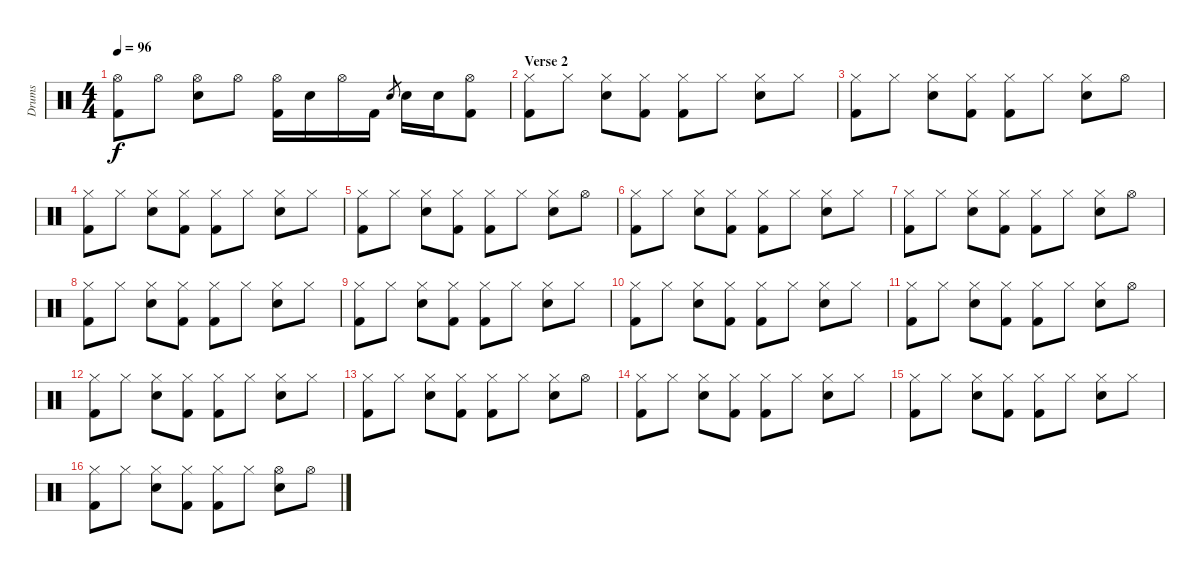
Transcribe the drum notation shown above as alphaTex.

\track ("Drums" "Drums") {instrument percussion}
\staff {score}
\articulation defaults
\ts (4 4)
\tempo 96
\clef neutral
\ks c
("Hi-Hat (open)" "Kick (hit) 2").8{dy f} "Hi-Hat (open)".8 ("Hi-Hat (open)" "Electric Snare (hit)").8 "Hi-Hat (open)".8 ("Hi-Hat (open)" "Kick (hit) 2").16 "Electric Snare (hit)".16 "Hi-Hat (open)".16 "Kick (hit) 2".16 "Electric Snare (hit)".8{gr} "Electric Snare (hit)".16 "Electric Snare (hit)".16 ("Hi-Hat (open)" "Kick (hit) 2").8 |
\section ("" "Verse 2")
("Hi-Hat (closed)" "Kick (hit) 2").8 "Hi-Hat (closed)".8 ("Hi-Hat (closed)" "Electric Snare (hit)").8 ("Hi-Hat (closed)" "Kick (hit) 2").8 ("Hi-Hat (closed)" "Kick (hit) 2").8 "Hi-Hat (closed)".8 ("Hi-Hat (closed)" "Electric Snare (hit)").8 "Hi-Hat (closed)".8 |
("Hi-Hat (closed)" "Kick (hit) 2").8 "Hi-Hat (closed)".8 ("Hi-Hat (closed)" "Electric Snare (hit)").8 ("Hi-Hat (closed)" "Kick (hit) 2").8 ("Hi-Hat (closed)" "Kick (hit) 2").8 "Hi-Hat (closed)".8 ("Hi-Hat (closed)" "Electric Snare (hit)").8 "Hi-Hat (open)".8 |
("Hi-Hat (closed)" "Kick (hit) 2").8 "Hi-Hat (closed)".8 ("Hi-Hat (closed)" "Electric Snare (hit)").8 ("Hi-Hat (closed)" "Kick (hit) 2").8 ("Hi-Hat (closed)" "Kick (hit) 2").8 "Hi-Hat (closed)".8 ("Hi-Hat (closed)" "Electric Snare (hit)").8 "Hi-Hat (closed)".8 |
("Hi-Hat (closed)" "Kick (hit) 2").8 "Hi-Hat (closed)".8 ("Hi-Hat (closed)" "Electric Snare (hit)").8 ("Hi-Hat (closed)" "Kick (hit) 2").8 ("Hi-Hat (closed)" "Kick (hit) 2").8 "Hi-Hat (closed)".8 ("Hi-Hat (closed)" "Electric Snare (hit)").8 "Hi-Hat (open)".8 |
("Hi-Hat (closed)" "Kick (hit) 2").8 "Hi-Hat (closed)".8 ("Hi-Hat (closed)" "Electric Snare (hit)").8 ("Hi-Hat (closed)" "Kick (hit) 2").8 ("Hi-Hat (closed)" "Kick (hit) 2").8 "Hi-Hat (closed)".8 ("Hi-Hat (closed)" "Electric Snare (hit)").8 "Hi-Hat (closed)".8 |
("Hi-Hat (closed)" "Kick (hit) 2").8 "Hi-Hat (closed)".8 ("Hi-Hat (closed)" "Electric Snare (hit)").8 ("Hi-Hat (closed)" "Kick (hit) 2").8 ("Hi-Hat (closed)" "Kick (hit) 2").8 "Hi-Hat (closed)".8 ("Hi-Hat (closed)" "Electric Snare (hit)").8 "Hi-Hat (open)".8 |
("Hi-Hat (closed)" "Kick (hit) 2").8 "Hi-Hat (closed)".8 ("Hi-Hat (closed)" "Electric Snare (hit)").8 ("Hi-Hat (closed)" "Kick (hit) 2").8 ("Hi-Hat (closed)" "Kick (hit) 2").8 "Hi-Hat (closed)".8 ("Hi-Hat (closed)" "Electric Snare (hit)").8 "Hi-Hat (closed)".8 |
("Hi-Hat (closed)" "Kick (hit) 2").8 "Hi-Hat (closed)".8 ("Hi-Hat (closed)" "Electric Snare (hit)").8 ("Hi-Hat (closed)" "Kick (hit) 2").8 ("Hi-Hat (closed)" "Kick (hit) 2").8 "Hi-Hat (closed)".8 ("Hi-Hat (closed)" "Electric Snare (hit)").8 "Hi-Hat (closed)".8 |
("Hi-Hat (closed)" "Kick (hit) 2").8 "Hi-Hat (closed)".8 ("Hi-Hat (closed)" "Electric Snare (hit)").8 ("Hi-Hat (closed)" "Kick (hit) 2").8 ("Hi-Hat (closed)" "Kick (hit) 2").8 "Hi-Hat (closed)".8 ("Hi-Hat (closed)" "Electric Snare (hit)").8 "Hi-Hat (closed)".8 |
("Hi-Hat (closed)" "Kick (hit) 2").8 "Hi-Hat (closed)".8 ("Hi-Hat (closed)" "Electric Snare (hit)").8 ("Hi-Hat (closed)" "Kick (hit) 2").8 ("Hi-Hat (closed)" "Kick (hit) 2").8 "Hi-Hat (closed)".8 ("Hi-Hat (closed)" "Electric Snare (hit)").8 "Hi-Hat (open)".8 |
("Hi-Hat (closed)" "Kick (hit) 2").8 "Hi-Hat (closed)".8 ("Hi-Hat (closed)" "Electric Snare (hit)").8 ("Hi-Hat (closed)" "Kick (hit) 2").8 ("Hi-Hat (closed)" "Kick (hit) 2").8 "Hi-Hat (closed)".8 ("Hi-Hat (closed)" "Electric Snare (hit)").8 "Hi-Hat (closed)".8 |
("Hi-Hat (closed)" "Kick (hit) 2").8 "Hi-Hat (closed)".8 ("Hi-Hat (closed)" "Electric Snare (hit)").8 ("Hi-Hat (closed)" "Kick (hit) 2").8 ("Hi-Hat (closed)" "Kick (hit) 2").8 "Hi-Hat (closed)".8 ("Hi-Hat (closed)" "Electric Snare (hit)").8 "Hi-Hat (open)".8 |
("Hi-Hat (closed)" "Kick (hit) 2").8 "Hi-Hat (closed)".8 ("Hi-Hat (closed)" "Electric Snare (hit)").8 ("Hi-Hat (closed)" "Kick (hit) 2").8 ("Hi-Hat (closed)" "Kick (hit) 2").8 "Hi-Hat (closed)".8 ("Hi-Hat (closed)" "Electric Snare (hit)").8 "Hi-Hat (closed)".8 |
("Hi-Hat (closed)" "Kick (hit) 2").8 "Hi-Hat (closed)".8 ("Hi-Hat (closed)" "Electric Snare (hit)").8 ("Hi-Hat (closed)" "Kick (hit) 2").8 ("Hi-Hat (closed)" "Kick (hit) 2").8 "Hi-Hat (closed)".8 ("Hi-Hat (closed)" "Electric Snare (hit)").8 "Hi-Hat (closed)".8 |
("Hi-Hat (closed)" "Kick (hit) 2").8 "Hi-Hat (closed)".8 ("Hi-Hat (closed)" "Electric Snare (hit)").8 ("Hi-Hat (closed)" "Kick (hit) 2").8 ("Hi-Hat (closed)" "Kick (hit) 2").8 "Hi-Hat (closed)".8 ("Hi-Hat (open)" "Electric Snare (hit)").8 "Hi-Hat (open)".8
